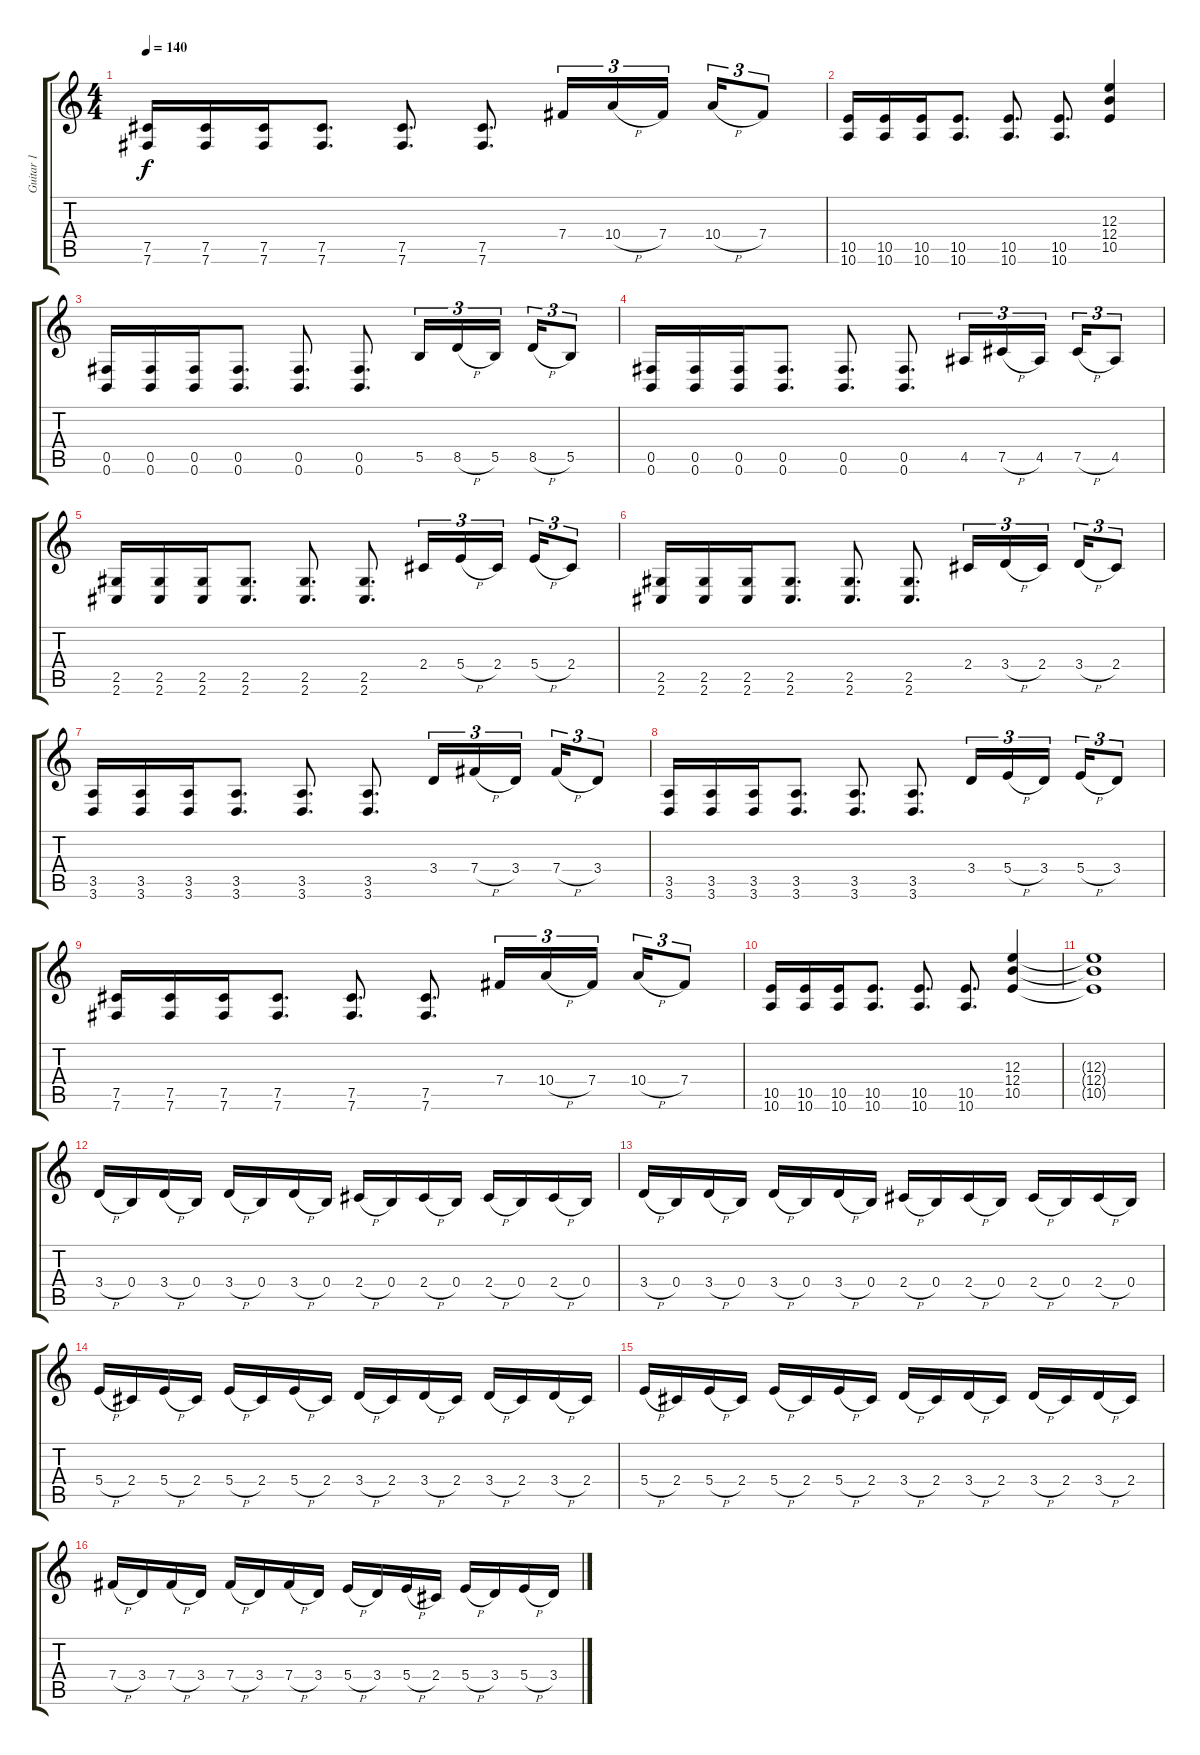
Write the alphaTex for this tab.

\track ("Guitar 1" "Guitar 1") {instrument distortionguitar}
\staff {score tabs}
\tuning (Db4 Ab3 E3 B2 Gb2 B1) {hide}
\ts (4 4)
\tempo 140
\clef g2
\ks c
(7.5 7.6).16{dy f} (7.5 7.6).16 (7.5 7.6).16 (7.5 7.6).8{d} (7.5 7.6).8{d} (7.5 7.6).8{d} 7.4.16{tu (3 2)} 10.4{h}.16{tu (3 2)} 7.4.16{tu (3 2) beam splitsecondary} 10.4{h}.16{tu (3 2)} 7.4.8{tu (3 2)} |
(10.5 10.6).16 (10.5 10.6).16 (10.5 10.6).16 (10.5 10.6).8{d} (10.5 10.6).8{d} (10.5 10.6).8{d} (12.3 12.4 10.5).4 |
(0.5 0.6).16 (0.5 0.6).16 (0.5 0.6).16 (0.5 0.6).8{d} (0.5 0.6).8{d} (0.5 0.6).8{d} 5.5.16{tu (3 2)} 8.5{h}.16{tu (3 2)} 5.5.16{tu (3 2) beam splitsecondary} 8.5{h}.16{tu (3 2)} 5.5.8{tu (3 2)} |
(0.5 0.6).16 (0.5 0.6).16 (0.5 0.6).16 (0.5 0.6).8{d} (0.5 0.6).8{d} (0.5 0.6).8{d} 4.5.16{tu (3 2)} 7.5{h}.16{tu (3 2)} 4.5.16{tu (3 2) beam splitsecondary} 7.5{h}.16{tu (3 2)} 4.5.8{tu (3 2)} |
(2.5 2.6).16 (2.5 2.6).16 (2.5 2.6).16 (2.5 2.6).8{d} (2.5 2.6).8{d} (2.5 2.6).8{d} 2.4.16{tu (3 2)} 5.4{h}.16{tu (3 2)} 2.4.16{tu (3 2) beam splitsecondary} 5.4{h}.16{tu (3 2)} 2.4.8{tu (3 2)} |
(2.5 2.6).16 (2.5 2.6).16 (2.5 2.6).16 (2.5 2.6).8{d} (2.5 2.6).8{d} (2.5 2.6).8{d} 2.4.16{tu (3 2)} 3.4{h}.16{tu (3 2)} 2.4.16{tu (3 2) beam splitsecondary} 3.4{h}.16{tu (3 2)} 2.4.8{tu (3 2)} |
(3.5 3.6).16 (3.5 3.6).16 (3.5 3.6).16 (3.5 3.6).8{d} (3.5 3.6).8{d} (3.5 3.6).8{d} 3.4.16{tu (3 2)} 7.4{h}.16{tu (3 2)} 3.4.16{tu (3 2) beam splitsecondary} 7.4{h}.16{tu (3 2)} 3.4.8{tu (3 2)} |
(3.5 3.6).16 (3.5 3.6).16 (3.5 3.6).16 (3.5 3.6).8{d} (3.5 3.6).8{d} (3.5 3.6).8{d} 3.4.16{tu (3 2)} 5.4{h}.16{tu (3 2)} 3.4.16{tu (3 2) beam splitsecondary} 5.4{h}.16{tu (3 2)} 3.4.8{tu (3 2)} |
(7.5 7.6).16 (7.5 7.6).16 (7.5 7.6).16 (7.5 7.6).8{d} (7.5 7.6).8{d} (7.5 7.6).8{d} 7.4.16{tu (3 2)} 10.4{h}.16{tu (3 2)} 7.4.16{tu (3 2) beam splitsecondary} 10.4{h}.16{tu (3 2)} 7.4.8{tu (3 2)} |
(10.5 10.6).16 (10.5 10.6).16 (10.5 10.6).16 (10.5 10.6).8{d} (10.5 10.6).8{d} (10.5 10.6).8{d} (12.3 12.4 10.5).4 |
(12.3{t} 12.4{t} 10.5{t}).1 |
3.4{h}.16 0.4.16 3.4{h}.16 0.4.16 3.4{h}.16 0.4.16 3.4{h}.16 0.4.16 2.4{h}.16 0.4.16 2.4{h}.16 0.4.16 2.4{h}.16 0.4.16 2.4{h}.16 0.4.16 |
3.4{h}.16 0.4.16 3.4{h}.16 0.4.16 3.4{h}.16 0.4.16 3.4{h}.16 0.4.16 2.4{h}.16 0.4.16 2.4{h}.16 0.4.16 2.4{h}.16 0.4.16 2.4{h}.16 0.4.16 |
5.4{h}.16 2.4.16 5.4{h}.16 2.4.16 5.4{h}.16 2.4.16 5.4{h}.16 2.4.16 3.4{h}.16 2.4.16 3.4{h}.16 2.4.16 3.4{h}.16 2.4.16 3.4{h}.16 2.4.16 |
5.4{h}.16 2.4.16 5.4{h}.16 2.4.16 5.4{h}.16 2.4.16 5.4{h}.16 2.4.16 3.4{h}.16 2.4.16 3.4{h}.16 2.4.16 3.4{h}.16 2.4.16 3.4{h}.16 2.4.16 |
7.4{h}.16 3.4.16 7.4{h}.16 3.4.16 7.4{h}.16 3.4.16 7.4{h}.16 3.4.16 5.4{h}.16 3.4.16 5.4{h}.16 2.4.16 5.4{h}.16 3.4.16 5.4{h}.16 3.4.16
